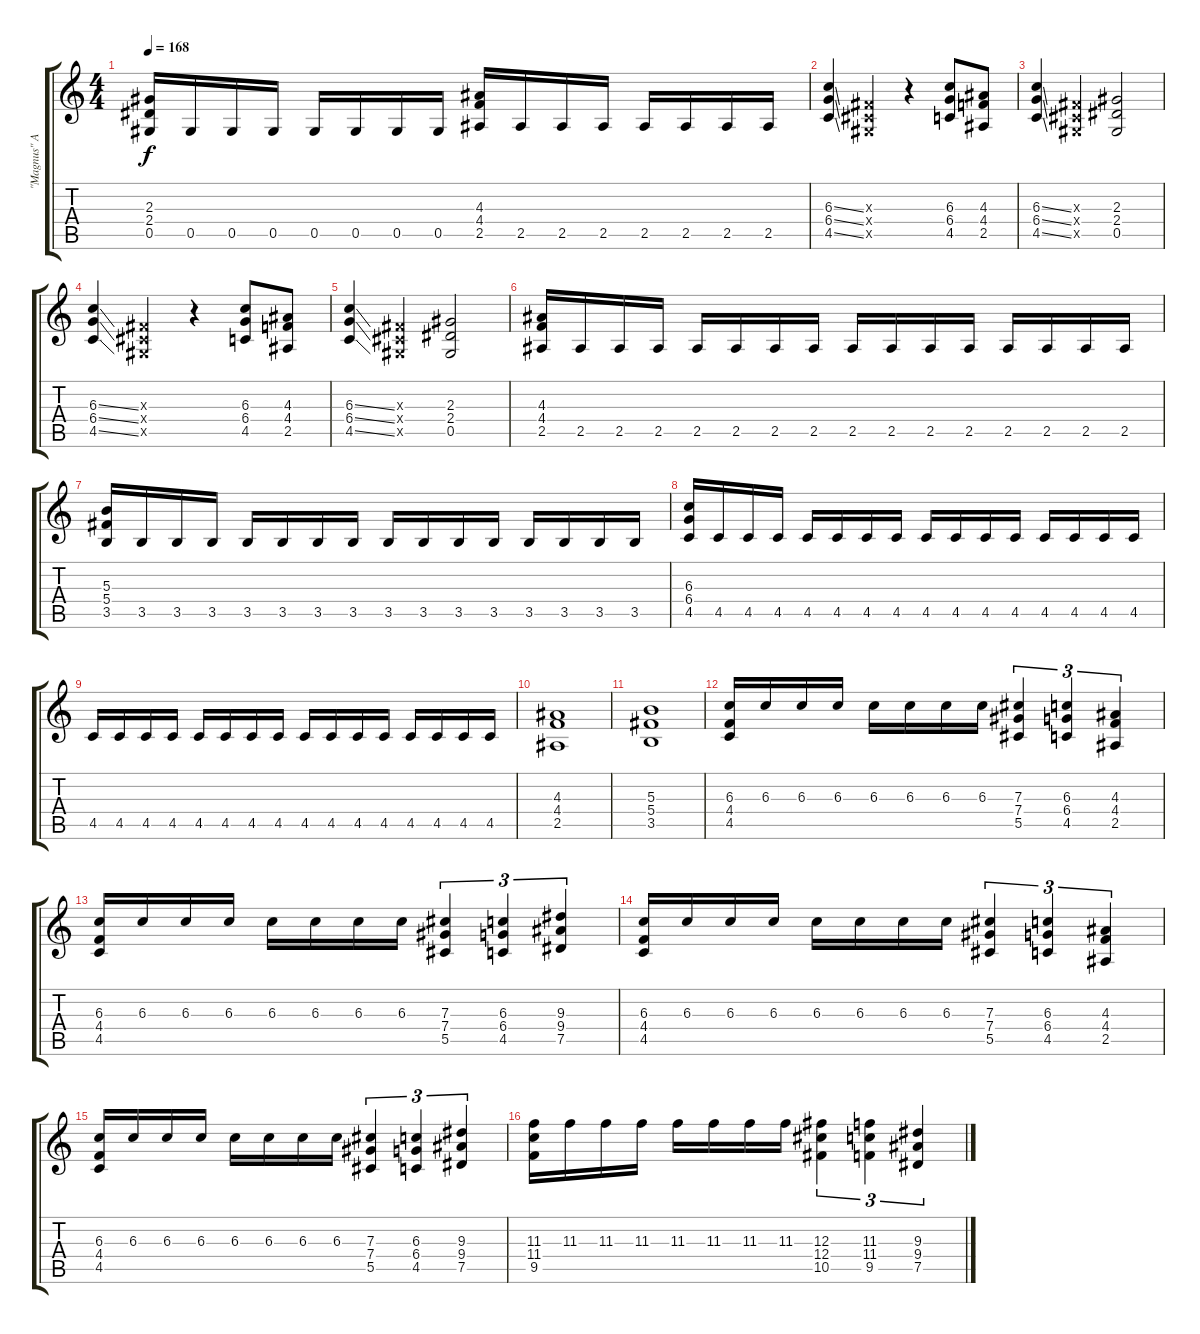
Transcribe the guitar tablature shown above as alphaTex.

\track ("\"Magnus\" Armin Siepen" "\"Magnus\" A") {instrument distortionguitar}
\staff {score tabs}
\tuning (Eb4 Bb3 Gb3 Db3 Ab2 Eb2) {hide}
\ts (4 4)
\tempo 168
\clef g2
\ks c
(2.3 2.4 0.5).16{dy f} 0.5.16 0.5.16 0.5.16 0.5.16 0.5.16 0.5.16 0.5.16 (4.3 4.4 2.5).16 2.5.16 2.5.16 2.5.16 2.5.16 2.5.16 2.5.16 2.5.16 |
(6.3{ss} 6.4{ss} 4.5{ss}).4 (0.3{x} 0.4{x} 0.5{x}).4 r.4 (6.3 6.4 4.5).8 (4.3 4.4 2.5).8 |
(6.3{ss} 6.4{ss} 4.5{ss}).4 (0.3{x} 0.4{x} 0.5{x}).4 (2.3 2.4 0.5).2 |
(6.3{ss} 6.4{ss} 4.5{ss}).4 (0.3{x} 0.4{x} 0.5{x}).4 r.4 (6.3 6.4 4.5).8 (4.3 4.4 2.5).8 |
(6.3{ss} 6.4{ss} 4.5{ss}).4 (0.3{x} 0.4{x} 0.5{x}).4 (2.3 2.4 0.5).2 |
(4.3 4.4 2.5).16 2.5.16 2.5.16 2.5.16 2.5.16 2.5.16 2.5.16 2.5.16 2.5.16 2.5.16 2.5.16 2.5.16 2.5.16 2.5.16 2.5.16 2.5.16 |
(5.3 5.4 3.5).16 3.5.16 3.5.16 3.5.16 3.5.16 3.5.16 3.5.16 3.5.16 3.5.16 3.5.16 3.5.16 3.5.16 3.5.16 3.5.16 3.5.16 3.5.16 |
(6.3 6.4 4.5).16 4.5.16 4.5.16 4.5.16 4.5.16 4.5.16 4.5.16 4.5.16 4.5.16 4.5.16 4.5.16 4.5.16 4.5.16 4.5.16 4.5.16 4.5.16 |
4.5.16 4.5.16 4.5.16 4.5.16 4.5.16 4.5.16 4.5.16 4.5.16 4.5.16 4.5.16 4.5.16 4.5.16 4.5.16 4.5.16 4.5.16 4.5.16 |
(4.3 4.4 2.5).1 |
(5.3 5.4 3.5).1 |
(6.3 4.4 4.5).16 6.3.16 6.3.16 6.3.16 6.3.16 6.3.16 6.3.16 6.3.16 (7.3 7.4 5.5).4{tu (3 2)} (6.3 6.4 4.5).4{tu (3 2)} (4.3 4.4 2.5).4{tu (3 2)} |
(6.3 4.4 4.5).16 6.3.16 6.3.16 6.3.16 6.3.16 6.3.16 6.3.16 6.3.16 (7.3 7.4 5.5).4{tu (3 2)} (6.3 6.4 4.5).4{tu (3 2)} (9.3 9.4 7.5).4{tu (3 2)} |
(6.3 4.4 4.5).16 6.3.16 6.3.16 6.3.16 6.3.16 6.3.16 6.3.16 6.3.16 (7.3 7.4 5.5).4{tu (3 2)} (6.3 6.4 4.5).4{tu (3 2)} (4.3 4.4 2.5).4{tu (3 2)} |
(6.3 4.4 4.5).16 6.3.16 6.3.16 6.3.16 6.3.16 6.3.16 6.3.16 6.3.16 (7.3 7.4 5.5).4{tu (3 2)} (6.3 6.4 4.5).4{tu (3 2)} (9.3 9.4 7.5).4{tu (3 2)} |
(11.3 11.4 9.5).16 11.3.16 11.3.16 11.3.16 11.3.16 11.3.16 11.3.16 11.3.16 (12.3 12.4 10.5).4{tu (3 2)} (11.3 11.4 9.5).4{tu (3 2)} (9.3 9.4 7.5).4{tu (3 2)}
